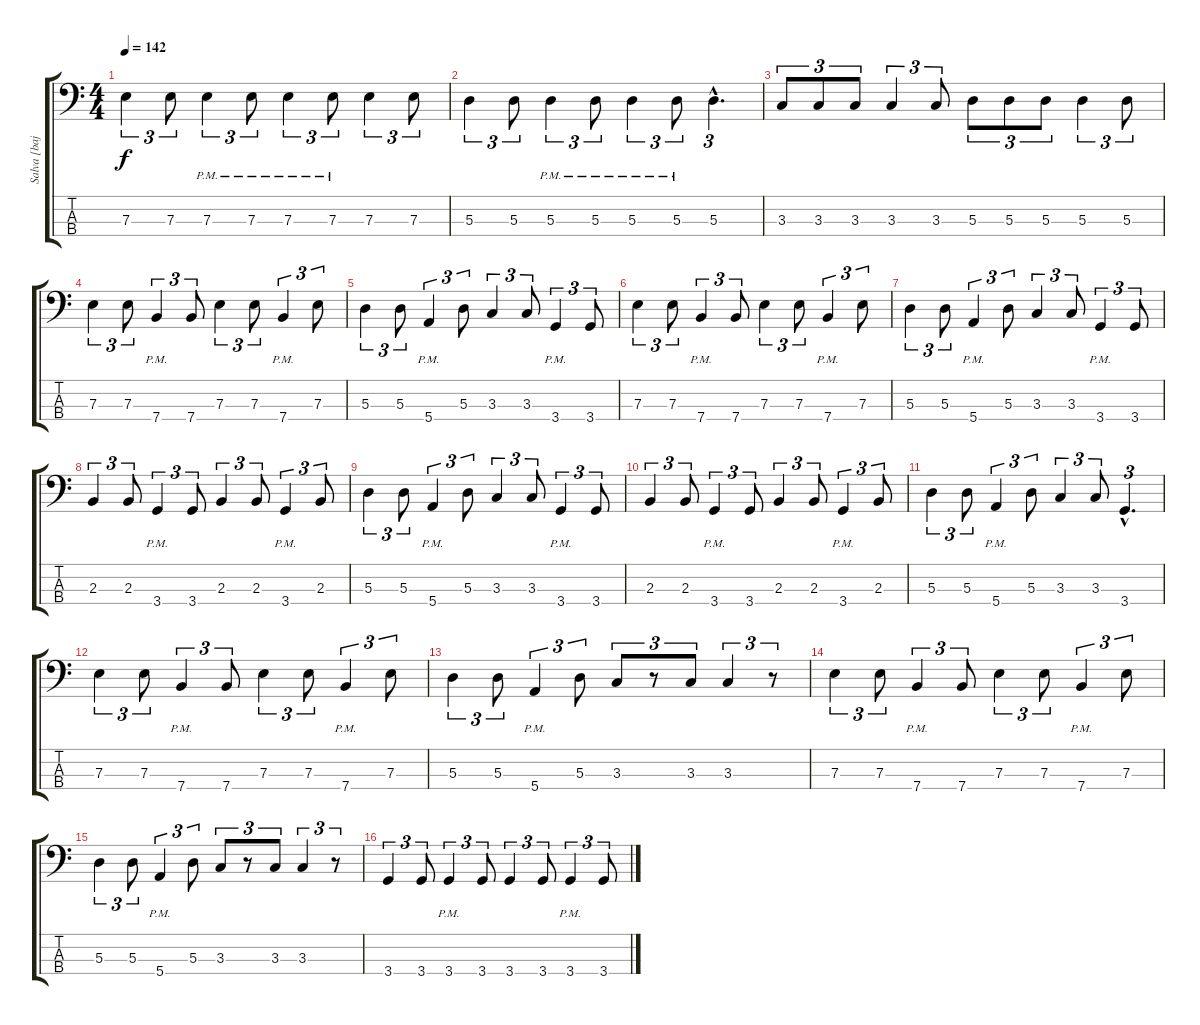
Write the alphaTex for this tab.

\track ("Salva [bajo]" "Salva [baj") {instrument electricbassfinger}
\staff {score tabs}
\tuning (G2 D2 A1 E1) {hide}
\ts (4 4)
\tempo 142
\clef f4
\ks c
7.3.4{tu (3 2) dy f} 7.3.8{tu (3 2)} 7.3{pm}.4{tu (3 2)} 7.3{pm}.8{tu (3 2)} 7.3{pm}.4{tu (3 2)} 7.3{pm}.8{tu (3 2)} 7.3.4{tu (3 2)} 7.3.8{tu (3 2)} |
5.3.4{tu (3 2)} 5.3.8{tu (3 2)} 5.3{pm}.4{tu (3 2)} 5.3{pm}.8{tu (3 2)} 5.3{pm}.4{tu (3 2)} 5.3{pm}.8{tu (3 2)} 5.3{hac}.4{d tu (3 2)} |
3.3.8{tu (3 2)} 3.3.8{tu (3 2)} 3.3.8{tu (3 2)} 3.3.4{tu (3 2)} 3.3.8{tu (3 2)} 5.3.8{tu (3 2)} 5.3.8{tu (3 2)} 5.3.8{tu (3 2)} 5.3.4{tu (3 2)} 5.3.8{tu (3 2)} |
7.3.4{tu (3 2)} 7.3.8{tu (3 2)} 7.4{pm}.4{tu (3 2)} 7.4.8{tu (3 2)} 7.3.4{tu (3 2)} 7.3.8{tu (3 2)} 7.4{pm}.4{tu (3 2)} 7.3.8{tu (3 2)} |
5.3.4{tu (3 2)} 5.3.8{tu (3 2)} 5.4{pm}.4{tu (3 2)} 5.3.8{tu (3 2)} 3.3.4{tu (3 2)} 3.3.8{tu (3 2)} 3.4{pm}.4{tu (3 2)} 3.4.8{tu (3 2)} |
7.3.4{tu (3 2)} 7.3.8{tu (3 2)} 7.4{pm}.4{tu (3 2)} 7.4.8{tu (3 2)} 7.3.4{tu (3 2)} 7.3.8{tu (3 2)} 7.4{pm}.4{tu (3 2)} 7.3.8{tu (3 2)} |
5.3.4{tu (3 2)} 5.3.8{tu (3 2)} 5.4{pm}.4{tu (3 2)} 5.3.8{tu (3 2)} 3.3.4{tu (3 2)} 3.3.8{tu (3 2)} 3.4{pm}.4{tu (3 2)} 3.4.8{tu (3 2)} |
2.3.4{tu (3 2)} 2.3.8{tu (3 2)} 3.4{pm}.4{tu (3 2)} 3.4.8{tu (3 2)} 2.3.4{tu (3 2)} 2.3.8{tu (3 2)} 3.4{pm}.4{tu (3 2)} 2.3.8{tu (3 2)} |
5.3.4{tu (3 2)} 5.3.8{tu (3 2)} 5.4{pm}.4{tu (3 2)} 5.3.8{tu (3 2)} 3.3.4{tu (3 2)} 3.3.8{tu (3 2)} 3.4{pm}.4{tu (3 2)} 3.4.8{tu (3 2)} |
2.3.4{tu (3 2)} 2.3.8{tu (3 2)} 3.4{pm}.4{tu (3 2)} 3.4.8{tu (3 2)} 2.3.4{tu (3 2)} 2.3.8{tu (3 2)} 3.4{pm}.4{tu (3 2)} 2.3.8{tu (3 2)} |
5.3.4{tu (3 2)} 5.3.8{tu (3 2)} 5.4{pm}.4{tu (3 2)} 5.3.8{tu (3 2)} 3.3.4{tu (3 2)} 3.3.8{tu (3 2)} 3.4{hac}.4{d tu (3 2)} |
7.3.4{tu (3 2)} 7.3.8{tu (3 2)} 7.4{pm}.4{tu (3 2)} 7.4.8{tu (3 2)} 7.3.4{tu (3 2)} 7.3.8{tu (3 2)} 7.4{pm}.4{tu (3 2)} 7.3.8{tu (3 2)} |
5.3.4{tu (3 2)} 5.3.8{tu (3 2)} 5.4{pm}.4{tu (3 2)} 5.3.8{tu (3 2)} 3.3.8{tu (3 2)} r.8{tu (3 2)} 3.3.8{tu (3 2)} 3.3.4{tu (3 2)} r.8{tu (3 2)} |
7.3.4{tu (3 2)} 7.3.8{tu (3 2)} 7.4{pm}.4{tu (3 2)} 7.4.8{tu (3 2)} 7.3.4{tu (3 2)} 7.3.8{tu (3 2)} 7.4{pm}.4{tu (3 2)} 7.3.8{tu (3 2)} |
5.3.4{tu (3 2)} 5.3.8{tu (3 2)} 5.4{pm}.4{tu (3 2)} 5.3.8{tu (3 2)} 3.3.8{tu (3 2)} r.8{tu (3 2)} 3.3.8{tu (3 2)} 3.3.4{tu (3 2)} r.8{tu (3 2)} |
3.4.4{tu (3 2)} 3.4.8{tu (3 2)} 3.4{pm}.4{tu (3 2)} 3.4.8{tu (3 2)} 3.4.4{tu (3 2)} 3.4.8{tu (3 2)} 3.4{pm}.4{tu (3 2)} 3.4.8{tu (3 2)}
